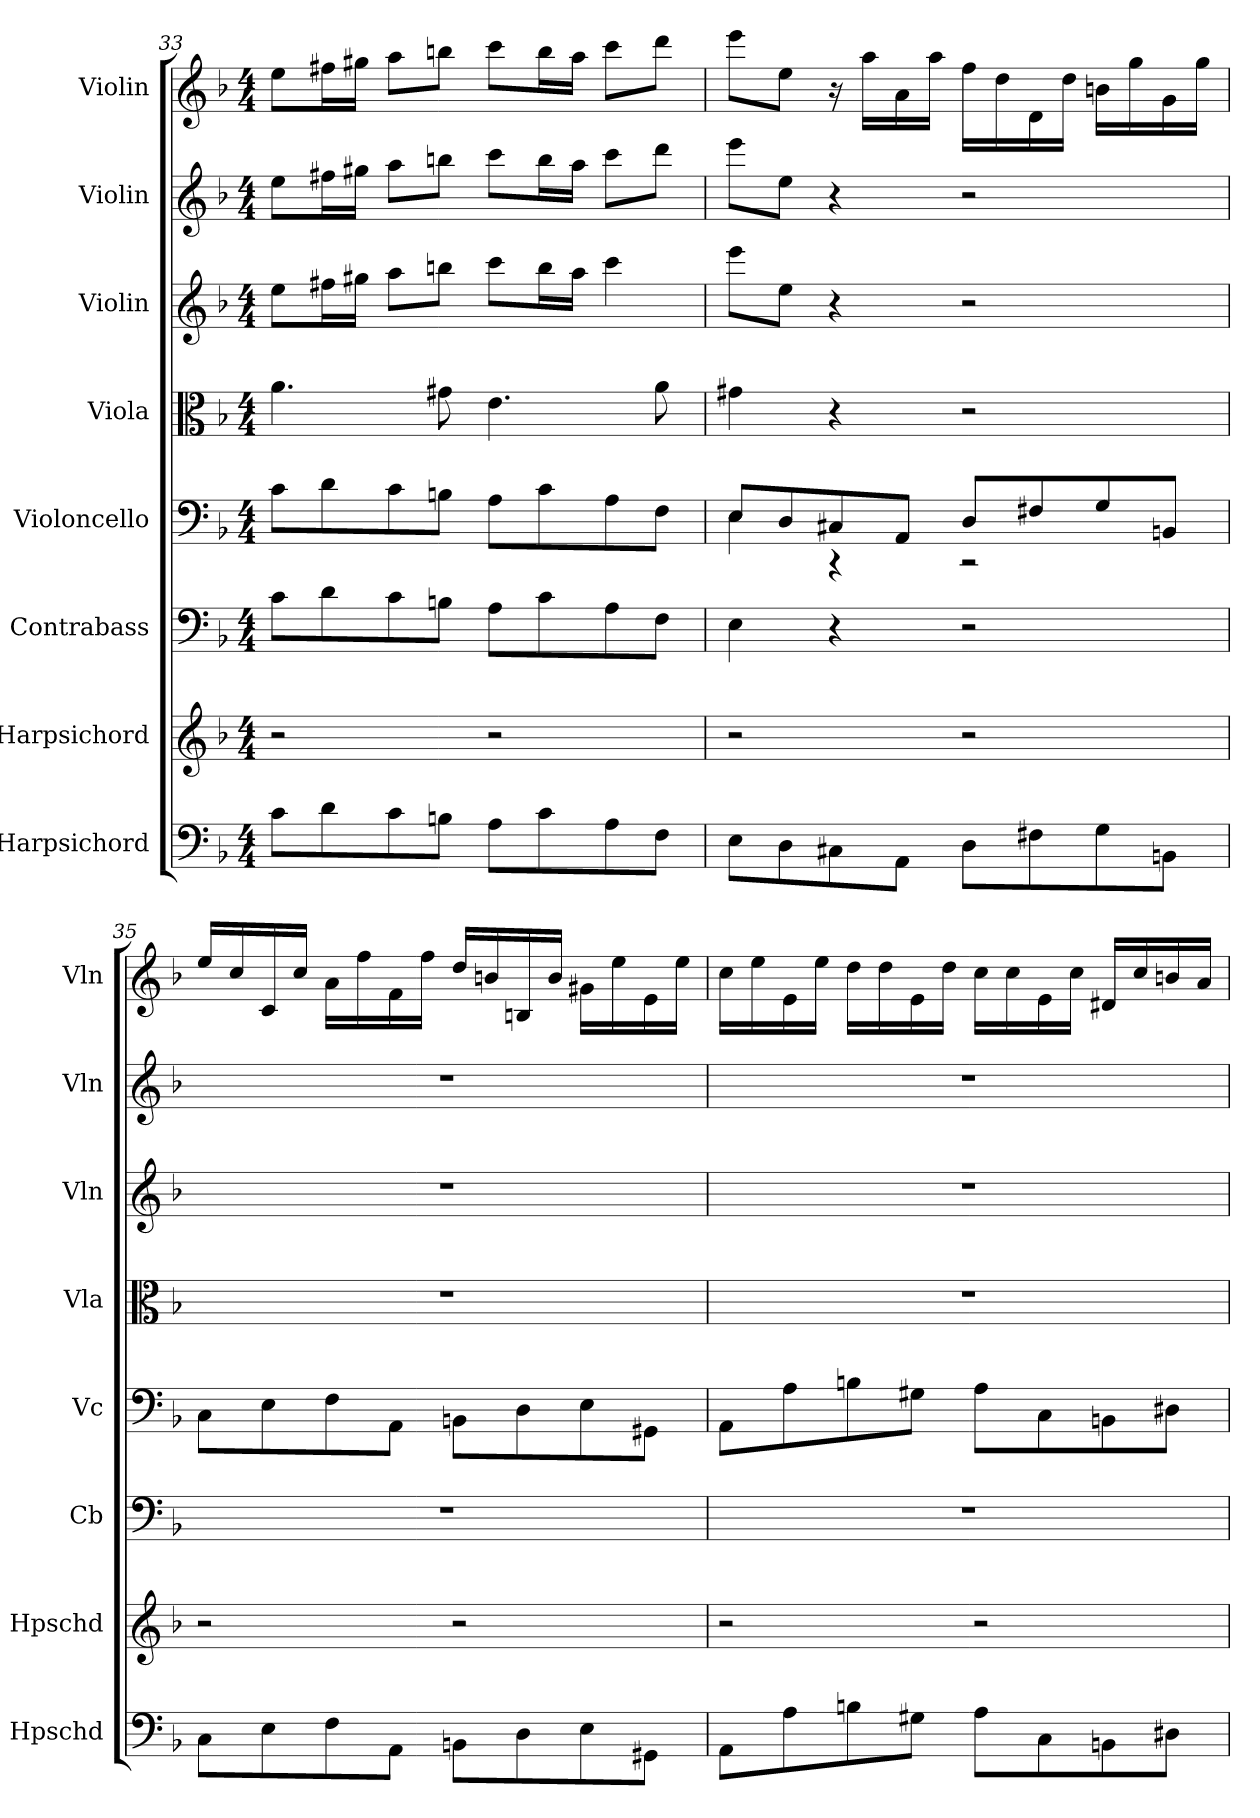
**kern	**kern	**kern	**kern	**kern	**kern	**kern	**kern
*part8	*part7	*part6	*part5	*part4	*part3	*part2	*part1
*staff8	*staff7	*staff6	*staff5	*staff4	*staff3	*staff2	*staff1
*I"Harpsichord	*I"Harpsichord	*I"Contrabass	*I"Violoncello	*I"Viola	*I"Violin	*I"Violin	*I"Violin
*I'Hpschd	*I'Hpschd	*I'Cb	*I'Vc	*I'Vla	*I'Vln	*I'Vln	*I'Vln
*clefF4	*clefG2	*clefF4	*clefF4	*clefC3	*clefG2	*clefG2	*clefG2
*k[b-]	*k[b-]	*k[b-]	*k[b-]	*k[b-]	*k[b-]	*k[b-]	*k[b-]
*M4/4	*M4/4	*M4/4	*M4/4	*M4/4	*M4/4	*M4/4	*M4/4
=33	=33	=33	=33	=33	=33	=33	=33
8c\L	2r	8c\L	8c\L	4.a\	8ee\L	8ee\L	8ee\L
8d\	.	8d\	8d\	.	16ff#X\L	16ff#X\L	16ff#X\L
.	.	.	.	.	16gg#X\JJ	16gg#X\JJ	16gg#X\JJ
8c\	.	8c\	8c\	.	8aa\L	8aa\L	8aa\L
8Bn\J	.	8Bn\J	8Bn\J	8g#X\	8bbn\J	8bbn\J	8bbn\J
8A\L	2r	8A\L	8A\L	4.e\	8ccc\L	8ccc\L	8ccc\L
8c\	.	8c\	8c\	.	16bb\L	16bb\L	16bb\L
.	.	.	.	.	16aa\JJ	16aa\JJ	16aa\JJ
8A\	.	8A\	8A\	.	4ccc\	8ccc\L	8ccc\L
8F\J	.	8F\J	8F\J	8a\	.	8ddd\J	8ddd\J
=34	=34	=34	=34	=34	=34	=34	=34
*	*	*	*^	*	*	*	*
8E\L	2r	4E\	8E/L	4E\	4g#X\	8eee\L	8eee\L	8eee\L
8D\	.	.	8D/	.	.	8ee\J	8ee\J	8ee\J
8C#X\	.	4r	8C#X/	4r	4r	4r	4r	16r
.	.	.	.	.	.	.	.	16aa\LL
8AA\J	.	.	8AA/J	.	.	.	.	16a\
.	.	.	.	.	.	.	.	16aa\JJ
8D\L	2r	2r	8D/L	2r	2r	2r	2r	16ff\LL
.	.	.	.	.	.	.	.	16dd\
8F#X\	.	.	8F#X/	.	.	.	.	16d\
.	.	.	.	.	.	.	.	16dd\JJ
8G\	.	.	8G/	.	.	.	.	16bn\LL
.	.	.	.	.	.	.	.	16gg\
8BBn\J	.	.	8BBn/J	.	.	.	.	16g\
.	.	.	.	.	.	.	.	16gg\JJ
*	*	*	*v	*v	*	*	*	*
=35	=35	=35	=35	=35	=35	=35	=35
8C\L	2r	1r	8C\L	1r	1r	1r	16ee/LL
.	.	.	.	.	.	.	16cc/
8E\	.	.	8E\	.	.	.	16c/
.	.	.	.	.	.	.	16cc/JJ
8F\	.	.	8F\	.	.	.	16a\LL
.	.	.	.	.	.	.	16ff\
8AA\J	.	.	8AA\J	.	.	.	16f\
.	.	.	.	.	.	.	16ff\JJ
8BBn\L	2r	.	8BBn\L	.	.	.	16dd/LL
.	.	.	.	.	.	.	16bn/
8D\	.	.	8D\	.	.	.	16Bn/
.	.	.	.	.	.	.	16b/JJ
8E\	.	.	8E\	.	.	.	16g#X\LL
.	.	.	.	.	.	.	16ee\
8GG#X\J	.	.	8GG#X\J	.	.	.	16e\
.	.	.	.	.	.	.	16ee\JJ
=36	=36	=36	=36	=36	=36	=36	=36
8AA\L	2r	1r	8AA\L	1r	1r	1r	16cc\LL
.	.	.	.	.	.	.	16ee\
8A\	.	.	8A\	.	.	.	16e\
.	.	.	.	.	.	.	16ee\JJ
8Bn\	.	.	8Bn\	.	.	.	16dd\LL
.	.	.	.	.	.	.	16dd\
8G#X\J	.	.	8G#X\J	.	.	.	16e\
.	.	.	.	.	.	.	16dd\JJ
8A\L	2r	.	8A\L	.	.	.	16cc\LL
.	.	.	.	.	.	.	16cc\
8C\	.	.	8C\	.	.	.	16e\
.	.	.	.	.	.	.	16cc\JJ
8BBn\	.	.	8BBn\	.	.	.	16d#X/LL
.	.	.	.	.	.	.	16cc/
8D#X\J	.	.	8D#X\J	.	.	.	16bn/
.	.	.	.	.	.	.	16a/JJ
=	=	=	=	=	=	=	=
*-	*-	*-	*-	*-	*-	*-	*-
